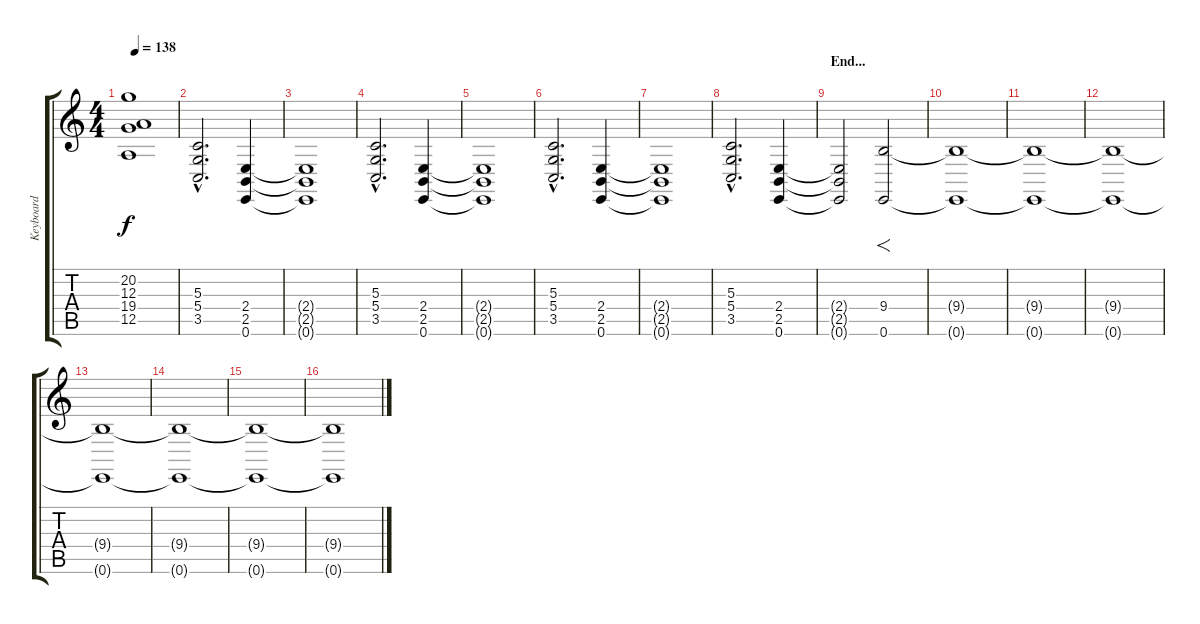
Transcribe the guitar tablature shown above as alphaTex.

\track ("Keyboard" "Keyboard") {instrument pad2warm}
\staff {score tabs}
\tuning (E4 B3 G3 D3 A2 E2) {hide}
\ts (4 4)
\tempo 138
\clef g2
\ks c
(20.2{t} 12.3{t} 19.4{t} 12.5{t}).1{dy f} |
(5.3{hac} 5.4{hac} 3.5{hac}).2{d volume 7 instrument pad2warm} (2.4 2.5 0.6).4 |
(2.4{t} 2.5{t} 0.6{t}).1 |
(5.3{hac} 5.4{hac} 3.5{hac}).2{d volume 7 instrument pad2warm} (2.4 2.5 0.6).4 |
(2.4{t} 2.5{t} 0.6{t}).1 |
(5.3{hac} 5.4{hac} 3.5{hac}).2{d volume 7 instrument pad2warm} (2.4 2.5 0.6).4 |
(2.4{t} 2.5{t} 0.6{t}).1 |
(5.3{hac} 5.4{hac} 3.5{hac}).2{d volume 7 instrument pad2warm} (2.4 2.5 0.6).4{volume 0} |
\section ("" "End...")
(2.4{t} 2.5{t} 0.6{t}).2 (9.4 0.6).2{f volume 10 instrument pad7halo} |
(9.4{t} 0.6{t}).1 |
(9.4{t} 0.6{t}).1 |
(9.4{t} 0.6{t}).1 |
(9.4{t} 0.6{t}).1 |
(9.4{t} 0.6{t}).1 |
(9.4{t} 0.6{t}).1 |
(9.4{t} 0.6{t}).1
